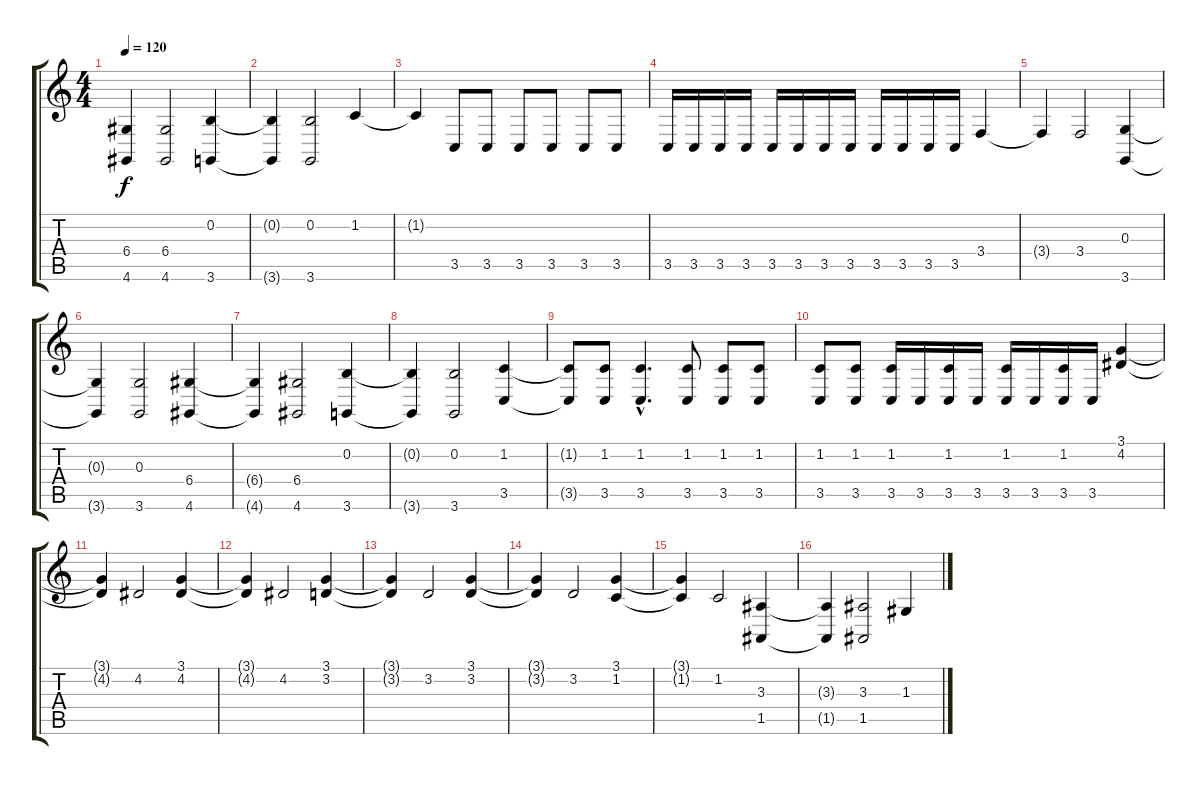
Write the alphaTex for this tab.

\track "" {instrument electricpiano1}
\staff {score tabs}
\tuning (E4 B3 G3 D3 A2 E2) {hide}
\ts (4 4)
\tempo 120
\clef g2
\ks c
(6.4{t} 4.6{t}).4{dy f} (6.4 4.6).2 (0.2 3.6).4 |
(0.2{t} 3.6{t}).4 (0.2 3.6).2 1.2.4 |
1.2{t}.4 3.5.8 3.5.8 3.5.8 3.5.8 3.5.8 3.5.8 |
3.5.16 3.5.16 3.5.16 3.5.16 3.5.16 3.5.16 3.5.16 3.5.16 3.5.16 3.5.16 3.5.16 3.5.16 3.4.4 |
3.4{t}.4 3.4.2 (0.3 3.6).4 |
(0.3{t} 3.6{t}).4 (0.3 3.6).2 (6.4 4.6).4 |
(6.4{t} 4.6{t}).4 (6.4 4.6).2 (0.2 3.6).4 |
(0.2{t} 3.6{t}).4 (0.2 3.6).2 (1.2 3.5).4 |
(1.2{t} 3.5{t}).8 (1.2 3.5).8 (1.2{hac} 3.5{hac}).4{d} (1.2 3.5).8 (1.2 3.5).8 (1.2 3.5).8 |
(1.2 3.5).8 (1.2 3.5).8 (1.2 3.5).16 3.5.16 (1.2 3.5).16 3.5.16 (1.2 3.5).16 3.5.16 (1.2 3.5).16 3.5.16 (3.1 4.2).4 |
(3.1{t} 4.2{t}).4 4.2.2 (3.1 4.2).4 |
(3.1{t} 4.2{t}).4 4.2.2 (3.1 3.2).4 |
(3.1{t} 3.2{t}).4 3.2.2 (3.1 3.2).4 |
(3.1{t} 3.2{t}).4 3.2.2 (3.1 1.2).4 |
(3.1{t} 1.2{t}).4 1.2.2 (3.3 1.5).4 |
(3.3{t} 1.5{t}).4 (3.3 1.5).2 1.3.4
